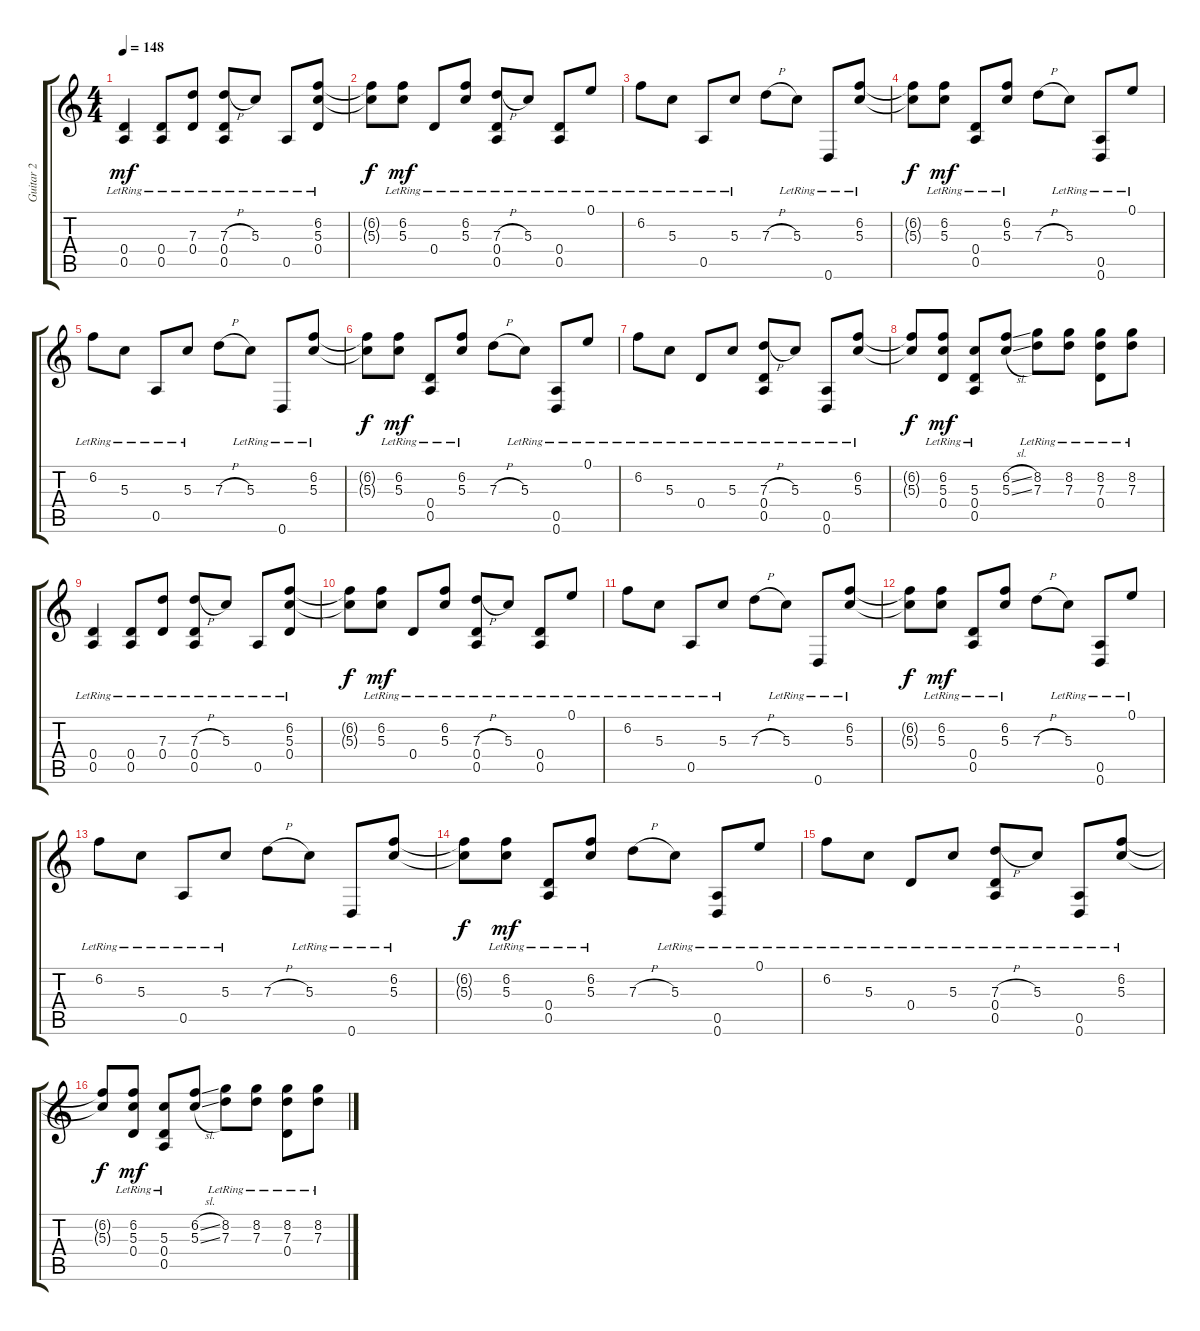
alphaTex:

\track ("Guitar 2" "Guitar 2") {instrument electricguitarclean}
\staff {score tabs}
\tuning (E4 B3 G3 D3 A2 D2) {hide}
\ts (4 4)
\tempo 148
\clef g2
\ks c
(0.4{lr} 0.5{lr}).4{dy mf} (0.4{lr} 0.5{lr}).8 (7.3{lr} 0.4{lr}).8 (7.3{h} 0.4{lr} 0.5{lr}).8 5.3{lr}.8 0.5{lr}.8 (6.2{lr} 5.3{lr} 0.4{lr}).8 |
(6.2{t} 5.3{t}).8{dy f} (6.2{lr} 5.3{lr}).8{dy mf} 0.4{lr}.8 (6.2{lr} 5.3{lr}).8 (7.3{h} 0.4{lr} 0.5{lr}).8 5.3{lr}.8 (0.4{lr} 0.5{lr}).8 0.1{lr}.8 |
6.2{lr}.8 5.3{lr}.8 0.5{lr}.8 5.3{lr}.8 7.3{h}.8 5.3{lr}.8 0.6{lr}.8 (6.2{lr} 5.3{lr}).8 |
(6.2{t} 5.3{t}).8{dy f} (6.2{lr} 5.3{lr}).8{dy mf} (0.4{lr} 0.5{lr}).8 (6.2{lr} 5.3{lr}).8 7.3{h}.8 5.3{lr}.8 (0.5{lr} 0.6{lr}).8 0.1{lr}.8 |
6.2{lr}.8 5.3{lr}.8 0.5{lr}.8 5.3{lr}.8 7.3{h}.8 5.3{lr}.8 0.6{lr}.8 (6.2{lr} 5.3{lr}).8 |
(6.2{t} 5.3{t}).8{dy f} (6.2{lr} 5.3{lr}).8{dy mf} (0.4{lr} 0.5{lr}).8 (6.2{lr} 5.3{lr}).8 7.3{h}.8 5.3{lr}.8 (0.5{lr} 0.6{lr}).8 0.1{lr}.8 |
6.2{lr}.8 5.3{lr}.8 0.4{lr}.8 5.3{lr}.8 (7.3{h} 0.4{lr} 0.5{lr}).8 5.3{lr}.8 (0.5{lr} 0.6{lr}).8 (6.2{lr} 5.3{lr}).8 |
(6.2{t} 5.3{t}).8{dy f} (6.2{lr} 5.3{lr} 0.4{lr}).8{dy mf} (5.3{lr} 0.4{lr} 0.5{lr}).8 (6.2{sl} 5.3{sl}).8 (8.2{lr} 7.3{lr}).8 (8.2{lr} 7.3{lr}).8 (8.2{lr} 7.3{lr} 0.4{lr}).8 (8.2{lr} 7.3{lr}).8 |
(0.4{lr} 0.5{lr}).4 (0.4{lr} 0.5{lr}).8 (7.3{lr} 0.4{lr}).8 (7.3{h} 0.4{lr} 0.5{lr}).8 5.3{lr}.8 0.5{lr}.8 (6.2{lr} 5.3{lr} 0.4{lr}).8 |
(6.2{t} 5.3{t}).8{dy f} (6.2{lr} 5.3{lr}).8{dy mf} 0.4{lr}.8 (6.2{lr} 5.3{lr}).8 (7.3{h} 0.4{lr} 0.5{lr}).8 5.3{lr}.8 (0.4{lr} 0.5{lr}).8 0.1{lr}.8 |
6.2{lr}.8 5.3{lr}.8 0.5{lr}.8 5.3{lr}.8 7.3{h}.8 5.3{lr}.8 0.6{lr}.8 (6.2{lr} 5.3{lr}).8 |
(6.2{t} 5.3{t}).8{dy f} (6.2{lr} 5.3{lr}).8{dy mf} (0.4{lr} 0.5{lr}).8 (6.2{lr} 5.3{lr}).8 7.3{h}.8 5.3{lr}.8 (0.5{lr} 0.6{lr}).8 0.1{lr}.8 |
6.2{lr}.8 5.3{lr}.8 0.5{lr}.8 5.3{lr}.8 7.3{h}.8 5.3{lr}.8 0.6{lr}.8 (6.2{lr} 5.3{lr}).8 |
(6.2{t} 5.3{t}).8{dy f} (6.2{lr} 5.3{lr}).8{dy mf} (0.4{lr} 0.5{lr}).8 (6.2{lr} 5.3{lr}).8 7.3{h}.8 5.3{lr}.8 (0.5{lr} 0.6{lr}).8 0.1{lr}.8 |
6.2{lr}.8 5.3{lr}.8 0.4{lr}.8 5.3{lr}.8 (7.3{h} 0.4{lr} 0.5{lr}).8 5.3{lr}.8 (0.5{lr} 0.6{lr}).8 (6.2{lr} 5.3{lr}).8 |
(6.2{t} 5.3{t}).8{dy f} (6.2{lr} 5.3{lr} 0.4{lr}).8{dy mf} (5.3{lr} 0.4{lr} 0.5{lr}).8 (6.2{sl} 5.3{sl}).8 (8.2{lr} 7.3{lr}).8 (8.2{lr} 7.3{lr}).8 (8.2{lr} 7.3{lr} 0.4{lr}).8 (8.2{lr} 7.3{lr}).8
